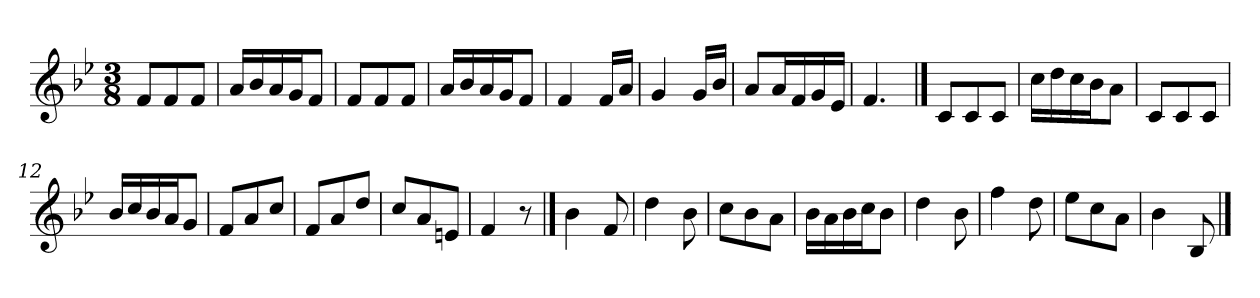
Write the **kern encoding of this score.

**kern
*part1
*staff1
*clefG2
*k[b-e-]
*B-:
*M3/8
*MM120
=1
8f/L
8f/
8f/J
=2
16a/LL
16b-/
16a/
16g/J
8f/J
=3
8f/L
8f/
8f/J
=4
16a/LL
16b-/
16a/
16g/J
8f/J
=5
4f
16f/LL
16a/JJ
=6
4g
16g/LL
16b-/JJ
=7
8a/L
16a/L
16f/
16g/
16e-/JJ
=8
4.f
==9
8c/L
8c/
8c/J
=10
16cc\LL
16dd\
16cc\
16b-\J
8a\J
=11
8c/L
8c/
8c/J
=12
16b-/LL
16cc/
16b-/
16a/J
8g/J
=13
8f/L
8a/
8cc/J
=14
8f/L
8a/
8dd/J
=15
8cc/L
8a/
8en/J
=16
4f
8r
==17
4b-
8f
=18
4dd
8b-
=19
8cc\L
8b-\
8a\J
=20
16b-\LL
16a\
16b-\
16cc\J
8b-\J
=21
4dd
8b-
=22
4ff
8dd
=23
8ee-\L
8cc\
8a\J
=24
4b-
8B-
==
*-
